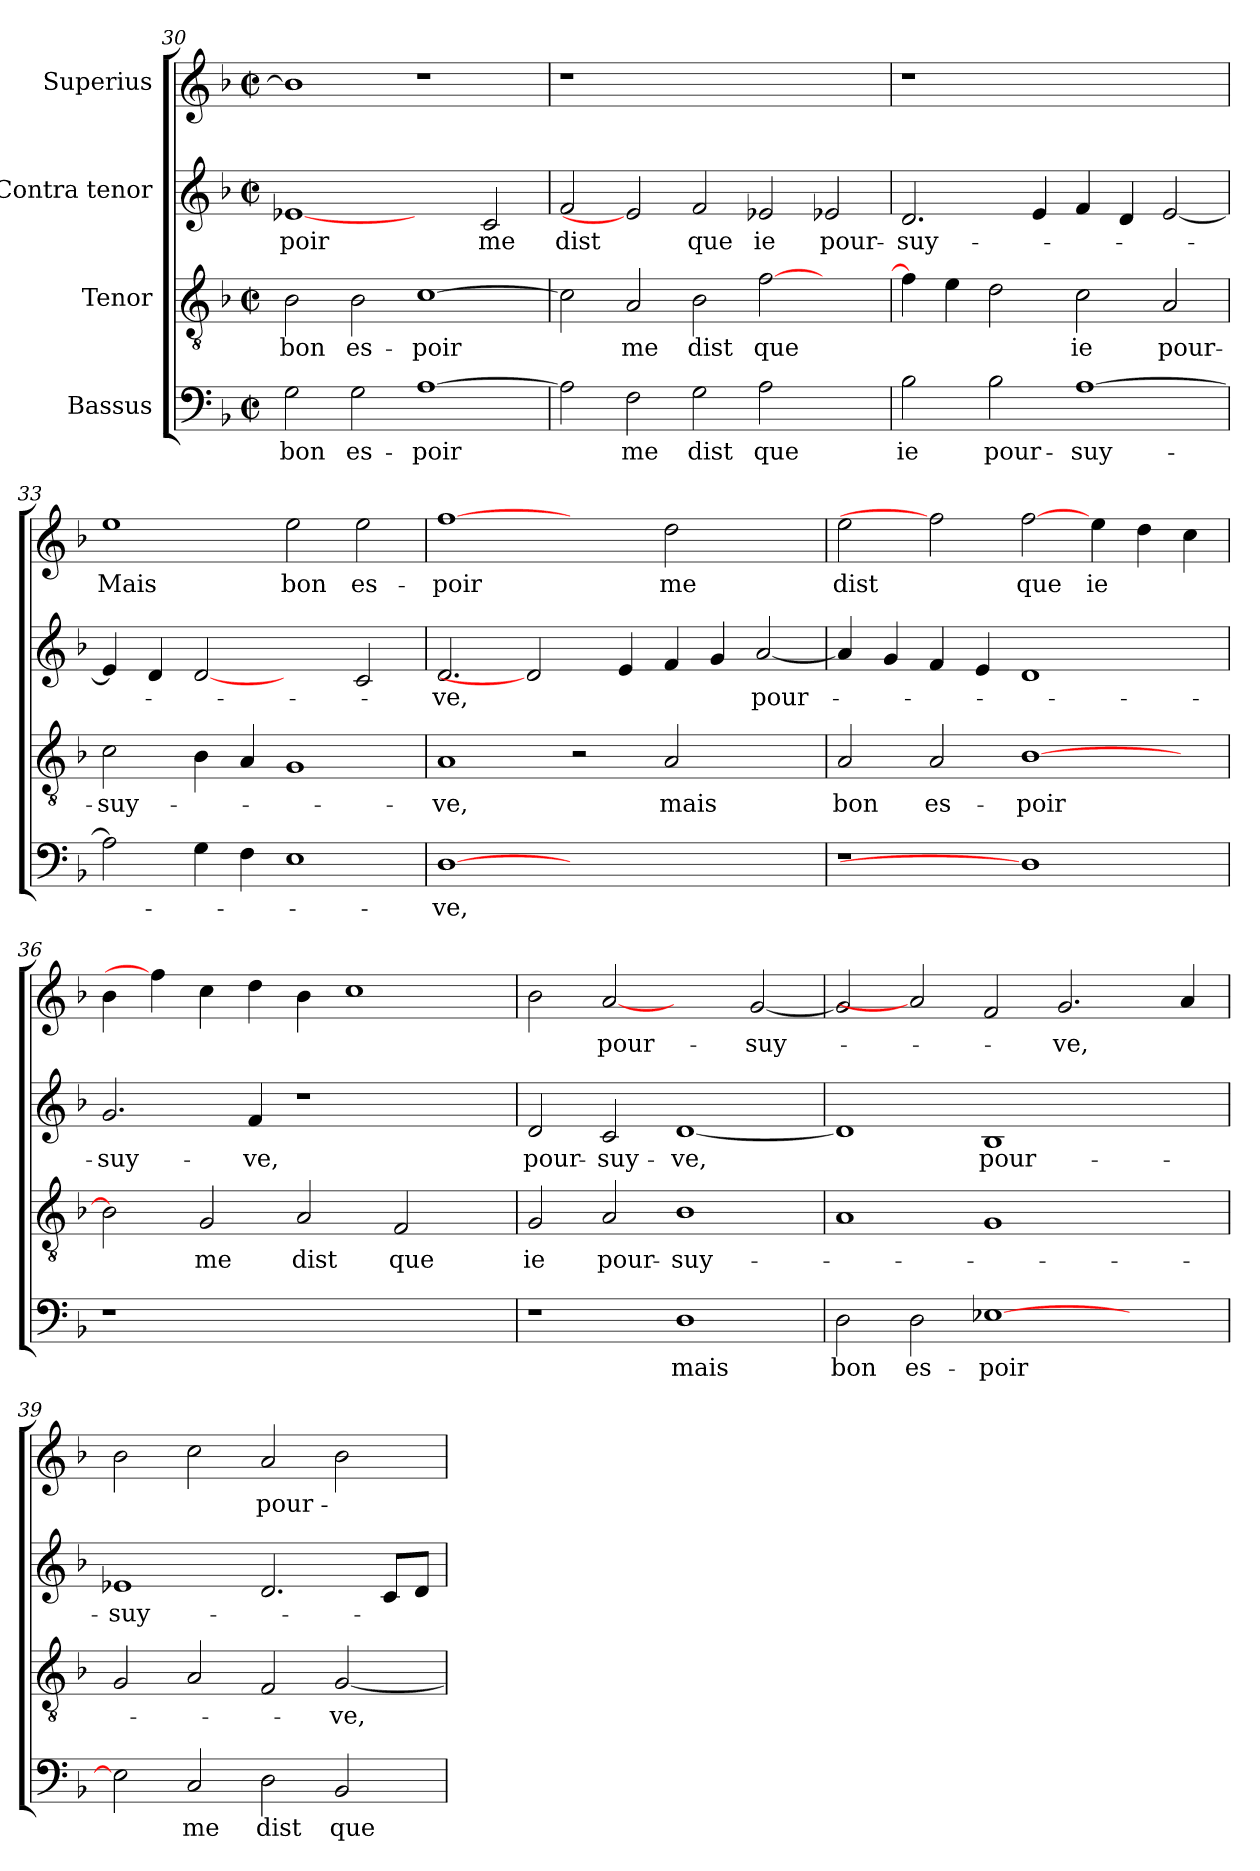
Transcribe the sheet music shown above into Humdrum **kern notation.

**kern	**text	**kern	**text	**kern	**text	**kern	**text
*part4	*part4	*part3	*part3	*part2	*part2	*part1	*part1
*staff4	*staff4	*staff3	*staff3	*staff2	*staff2	*staff1	*staff1
*I"Bassus	*	*I"Tenor	*	*I"Contra tenor	*	*I"Superius	*
*clefF4	*	*clefGv2	*	*clefG2	*	*clefG2	*
*k[b-]	*	*k[b-]	*	*k[b-]	*	*k[b-]	*
*F:	*	*F:	*	*F:	*	*F:	*
*M2/2	*	*M2/2	*	*M2/2	*	*M2/2	*
*met(c|)	*	*met(c|)	*	*met(c|)	*	*met(c|)	*
=30	=30	=30	=30	=30	=30	=30	=30
!	!LO:LY:b	!	!LO:LY:b	!	!LO:LY:b	!	!
2G\	bon	2B-\	bon	[1e-X	-poir	1b-]	.
!	!LO:LY:b	!	!LO:LY:b	!	!	!	!
2G\	es-	2B-\	es-	.	.	.	.
!	!LO:LY:b	!	!LO:LY:b	!	!	!	!
[1A	-poir	[1c	-poir	2ryy	.	1r	.
!	!	!	!	!	!LO:LY:b	!	!
.	.	.	.	2c/	me	.	.
=31	=31	=31	=31	=31	=31	=31	=31
!	!	!	!	!	!LO:LY:b	!	!
2A\]	.	2c\]	.	2f/	dist	1r	.
!	!LO:LY:b	!	!LO:LY:b	!	!	!	!
2F\	me	2A/	me	2e-]	.	.	.
!	!LO:LY:b	!	!LO:LY:b	!	!LO:LY:b	!	!
2G\	dist	2B-\	dist	2f/	que	1.ryy	.
!	!LO:LY:b	!	!LO:LY:b	!	!LO:LY:b	!	!
2A\	que	[2f\	que	2e-X/	ie	.	.
!	!	!	!	!	!LO:LY:b	!	!
2ryy	.	2ryy	.	2e-X/	pour-	.	.
=32	=32	=32	=32	=32	=32	=32	=32
!	!LO:LY:b	!	!	!	!LO:LY:b	!	!
2B-\	ie	4f\]	.	2.d/	-suy-	1r	.
.	.	4e\	.	.	.	.	.
!	!LO:LY:b	!	!	!	!	!	!
2B-\	pour-	2d\	.	.	.	.	.
.	.	.	.	4e/	.	.	.
!	!LO:LY:b	!	!LO:LY:b	!	!	!	!
[1A	-suy-	2c\	ie	4f/	.	1ryy	.
.	.	.	.	4d/	.	.	.
!	!	!	!LO:LY:b	!	!	!	!
.	.	2A/	pour-	[2e/	.	.	.
!!LO:PB:g=z
=33	=33	=33	=33	=33	=33	=33	=33
!	!	!	!LO:LY:b	!	!	!	!LO:LY:b
2A\]	.	2c\	-suy-	4e/]	.	1ee	Mais
.	.	.	.	4d/	.	.	.
4G\	.	4B-\	.	[2d	.	.	.
4F\	.	4A/	.	.	.	.	.
!	!	!	!	!	!	!	!LO:LY:b
1E	.	1G	.	2ryy	.	2ee\	bon
!	!	!	!	!	!	!	!LO:LY:b
.	.	.	.	2c/	.	2ee\	es-
=34	=34	=34	=34	=34	=34	=34	=34
!	!LO:LY:b	!	!LO:LY:b	!	!LO:LY:b	!	!LO:LY:b
[1D	-ve,	1A	-ve,	2.d/	-ve,	[1ff	-poir
.	.	.	.	2d]	.	.	.
1.ryy	.	2r	.	.	.	2ryy	.
.	.	.	.	4e/	.	.	.
!	!	!	!LO:LY:b	!	!	!	!LO:LY:b
.	.	2A/	mais	4f/	.	2dd\	me
.	.	.	.	4g/	.	.	.
!	!	!	!	!	!LO:LY:b	!	!
.	.	2ryy	.	[2a/	pour-	2ryy	.
=35	=35	=35	=35	=35	=35	=35	=35
!	!	!	!LO:LY:b	!	!	!	!LO:LY:b
1r	.	2A/	bon	4a/]	.	2ee\	dist
.	.	.	.	4g/	.	.	.
!	!	!	!LO:LY:b	!	!	!	!
.	.	2A/	es-	4f/	.	2ff]	.
.	.	.	.	4e/	.	.	.
!	!	!	!LO:LY:b	!	!	!	!LO:LY:b
1D]	.	[1B-	-poir	1d	.	[2ff\	que
!	!	!	!	!	!	!	!LO:LY:b
.	.	.	.	.	.	4ee\	ie
.	.	.	.	.	.	4dd\	.
4ryy	.	4ryy	.	4ryy	.	4cc\	.
=36	=36	=36	=36	=36	=36	=36	=36
!	!	!	!	!	!LO:LY:b	!	!
1r	.	2B-\]	.	2.g/	-suy-	4b-\	.
.	.	.	.	.	.	4ff\]	.
!	!	!	!LO:LY:b	!	!	!	!
.	.	2G/	me	.	.	4cc\	.
!	!	!	!	!	!LO:LY:b	!	!
.	.	.	.	4f/	-ve,	4dd\	.
!	!	!	!LO:LY:b	!	!	!	!
1ryy	.	2A/	dist	1r	.	4b-\	.
.	.	.	.	.	.	1cc	.
!	!	!	!LO:LY:b	!	!	!	!
.	.	2F/	que	.	.	.	.
4ryy	.	4ryy	.	4ryy	.	.	.
=37	=37	=37	=37	=37	=37	=37	=37
!	!	!	!LO:LY:b	!	!LO:LY:b	!	!
1r	.	2G/	ie	2d/	pour-	2b-\	.
!	!	!	!LO:LY:b	!	!LO:LY:b	!	!LO:LY:b
.	.	2A/	pour-	2c/	-suy-	[2a	pour-
!	!LO:LY:b	!	!LO:LY:b	!	!LO:LY:b	!	!
1D	mais	1B-	-suy-	[1d	-ve,	2ryy	.
!	!	!	!	!	!	!	!LO:LY:b
.	.	.	.	.	.	[2g/	-suy-
=38	=38	=38	=38	=38	=38	=38	=38
!	!LO:LY:b	!	!	!	!	!	!
2D\	bon	1A	.	1d]	.	2g/]	.
!	!LO:LY:b	!	!	!	!	!	!
2D\	es-	.	.	.	.	2a]	.
!	!LO:LY:b	!	!	!	!LO:LY:b	!	!
[1E-X	-poir	1G	.	1B-	pour-	2f/	.
!	!	!	!	!	!	!	!LO:LY:b
.	.	.	.	.	.	2.g/	-ve,
2ryy	.	2ryy	.	2ryy	.	.	.
.	.	.	.	.	.	4a/	.
!!LO:LB:g=z
=39	=39	=39	=39	=39	=39	=39	=39
!	!	!	!	!	!LO:LY:b	!	!
2E-\]	.	2G/	.	1e-X	-suy-	2b-\	.
!	!LO:LY:b	!	!	!	!	!	!
2C/	me	2A/	.	.	.	2cc\	.
!	!LO:LY:b	!	!	!	!	!	!LO:LY:b
2D\	dist	2F/	.	2.d/	.	2a/	pour-
!	!LO:LY:b	!	!LO:LY:b	!	!	!	!
2BB-/	que	[2G/	-ve,	.	.	2b-\	.
.	.	.	.	8c/L	.	.	.
.	.	.	.	8d/J	.	.	.
=	=	=	=	=	=	=	=
*-	*-	*-	*-	*-	*-	*-	*-
